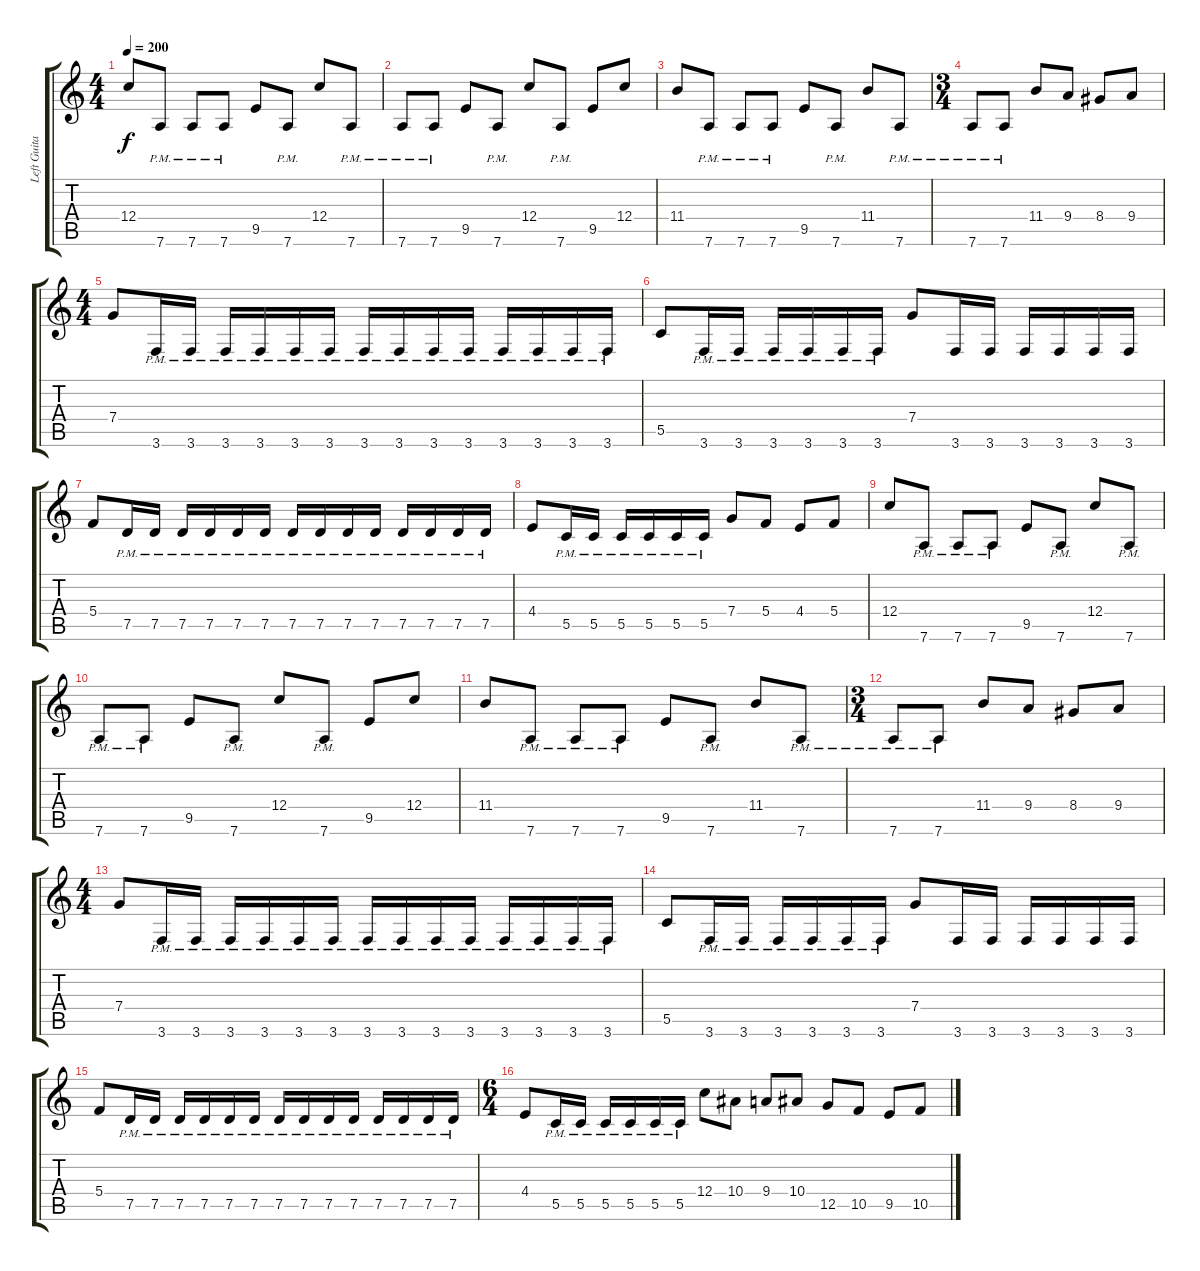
\track ("Left Guitar" "Left Guita") {instrument distortionguitar}
\staff {score tabs}
\tuning (D4 A3 F3 C3 G2 D2) {hide}
\ts (4 4)
\tempo 200
\clef g2
\ks c
12.4.8{dy f} 7.6{pm}.8 7.6{pm}.8 7.6{pm}.8 9.5.8 7.6{pm}.8 12.4.8 7.6{pm}.8 |
7.6{pm}.8 7.6{pm}.8 9.5.8 7.6{pm}.8 12.4.8 7.6{pm}.8 9.5.8 12.4.8 |
11.4.8 7.6{pm}.8 7.6{pm}.8 7.6{pm}.8 9.5.8 7.6{pm}.8 11.4.8 7.6{pm}.8 |
\ts (3 4)
7.6{pm}.8 7.6{pm}.8 11.4.8 9.4.8 8.4.8 9.4.8 |
\ts (4 4)
7.4.8 3.6{pm}.16 3.6{pm}.16 3.6{pm}.16 3.6{pm}.16 3.6{pm}.16 3.6{pm}.16 3.6{pm}.16 3.6{pm}.16 3.6{pm}.16 3.6{pm}.16 3.6{pm}.16 3.6{pm}.16 3.6{pm}.16 3.6{pm}.16 |
5.5.8 3.6{pm}.16 3.6{pm}.16 3.6{pm}.16 3.6{pm}.16 3.6{pm}.16 3.6{pm}.16 7.4.8 3.6.16 3.6.16 3.6.16 3.6.16 3.6.16 3.6.16 |
5.4.8 7.5{pm}.16 7.5{pm}.16 7.5{pm}.16 7.5{pm}.16 7.5{pm}.16 7.5{pm}.16 7.5{pm}.16 7.5{pm}.16 7.5{pm}.16 7.5{pm}.16 7.5{pm}.16 7.5{pm}.16 7.5{pm}.16 7.5{pm}.16 |
4.4.8 5.5{pm}.16 5.5{pm}.16 5.5{pm}.16 5.5{pm}.16 5.5{pm}.16 5.5{pm}.16 7.4.8 5.4.8 4.4.8 5.4.8 |
12.4.8 7.6{pm}.8 7.6{pm}.8 7.6{pm}.8 9.5.8 7.6{pm}.8 12.4.8 7.6{pm}.8 |
7.6{pm}.8 7.6{pm}.8 9.5.8 7.6{pm}.8 12.4.8 7.6{pm}.8 9.5.8 12.4.8 |
11.4.8 7.6{pm}.8 7.6{pm}.8 7.6{pm}.8 9.5.8 7.6{pm}.8 11.4.8 7.6{pm}.8 |
\ts (3 4)
7.6{pm}.8 7.6{pm}.8 11.4.8 9.4.8 8.4.8 9.4.8 |
\ts (4 4)
7.4.8 3.6{pm}.16 3.6{pm}.16 3.6{pm}.16 3.6{pm}.16 3.6{pm}.16 3.6{pm}.16 3.6{pm}.16 3.6{pm}.16 3.6{pm}.16 3.6{pm}.16 3.6{pm}.16 3.6{pm}.16 3.6{pm}.16 3.6{pm}.16 |
5.5.8 3.6{pm}.16 3.6{pm}.16 3.6{pm}.16 3.6{pm}.16 3.6{pm}.16 3.6{pm}.16 7.4.8 3.6.16 3.6.16 3.6.16 3.6.16 3.6.16 3.6.16 |
5.4.8 7.5{pm}.16 7.5{pm}.16 7.5{pm}.16 7.5{pm}.16 7.5{pm}.16 7.5{pm}.16 7.5{pm}.16 7.5{pm}.16 7.5{pm}.16 7.5{pm}.16 7.5{pm}.16 7.5{pm}.16 7.5{pm}.16 7.5{pm}.16 |
\ts (6 4)
4.4.8 5.5{pm}.16 5.5{pm}.16 5.5{pm}.16 5.5{pm}.16 5.5{pm}.16 5.5{pm}.16 12.4.8 10.4.8 9.4.8 10.4.8 12.5.8 10.5.8 9.5.8 10.5.8
